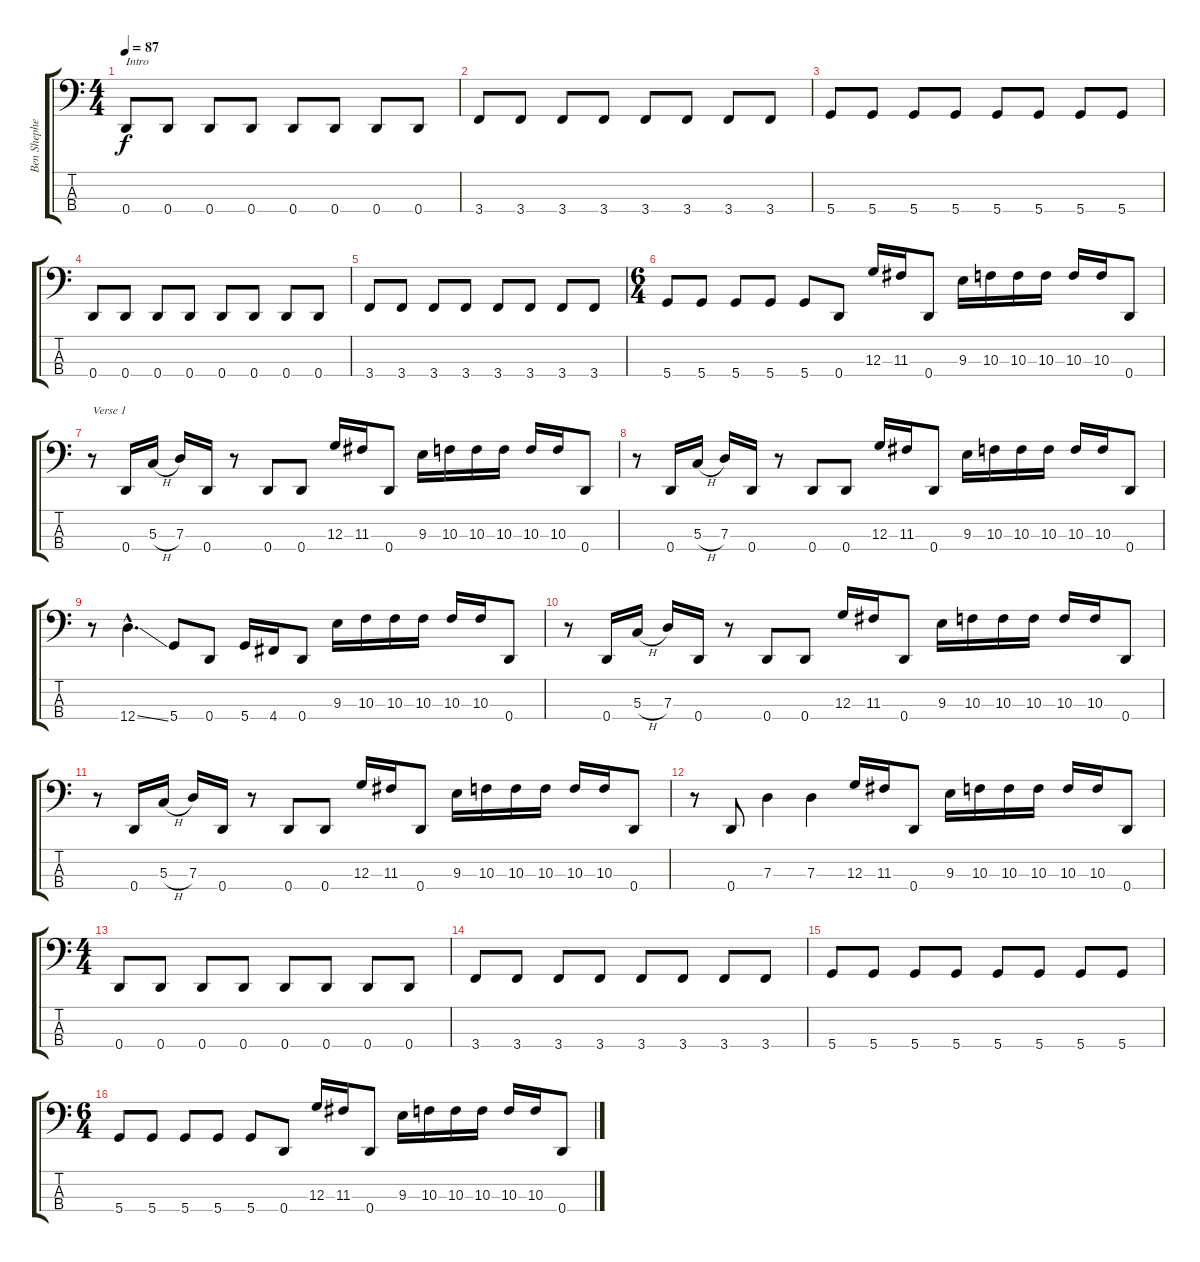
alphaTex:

\track ("Ben Shepherd" "Ben Shephe") {instrument electricbassfinger}
\staff {score tabs}
\tuning (G2 D2 G1 D1) {hide}
\ts (4 4)
\tempo 87
\clef f4
\ks c
0.4.8{txt "Intro" dy f instrument electricbassfinger} 0.4.8 0.4.8 0.4.8 0.4.8 0.4.8 0.4.8 0.4.8 |
3.4.8 3.4.8 3.4.8 3.4.8 3.4.8 3.4.8 3.4.8 3.4.8 |
5.4.8 5.4.8 5.4.8 5.4.8 5.4.8 5.4.8 5.4.8 5.4.8 |
0.4.8 0.4.8 0.4.8 0.4.8 0.4.8 0.4.8 0.4.8 0.4.8 |
3.4.8 3.4.8 3.4.8 3.4.8 3.4.8 3.4.8 3.4.8 3.4.8 |
\ts (6 4)
5.4.8 5.4.8 5.4.8 5.4.8 5.4.8 0.4.8 12.3.16 11.3.16 0.4.8 9.3.16 10.3.16 10.3.16 10.3.16 10.3.16 10.3.16 0.4.8 |
r.8{txt "Verse 1"} 0.4.16 5.3{h}.16 7.3.16 0.4.16 r.8 0.4.8 0.4.8 12.3.16 11.3.16 0.4.8 9.3.16 10.3.16 10.3.16 10.3.16 10.3.16 10.3.16 0.4.8 |
r.8 0.4.16 5.3{h}.16 7.3.16 0.4.16 r.8 0.4.8 0.4.8 12.3.16 11.3.16 0.4.8 9.3.16 10.3.16 10.3.16 10.3.16 10.3.16 10.3.16 0.4.8 |
r.8 12.4{ss hac}.4{d} 5.4.8 0.4.8 5.4.16 4.4.16 0.4.8 9.3.16 10.3.16 10.3.16 10.3.16 10.3.16 10.3.16 0.4.8 |
r.8 0.4.16 5.3{h}.16 7.3.16 0.4.16 r.8 0.4.8 0.4.8 12.3.16 11.3.16 0.4.8 9.3.16 10.3.16 10.3.16 10.3.16 10.3.16 10.3.16 0.4.8 |
r.8 0.4.16 5.3{h}.16 7.3.16 0.4.16 r.8 0.4.8 0.4.8 12.3.16 11.3.16 0.4.8 9.3.16 10.3.16 10.3.16 10.3.16 10.3.16 10.3.16 0.4.8 |
r.8 0.4.8 7.3.4 7.3.4 12.3.16 11.3.16 0.4.8 9.3.16 10.3.16 10.3.16 10.3.16 10.3.16 10.3.16 0.4.8 |
\ts (4 4)
0.4.8 0.4.8 0.4.8 0.4.8 0.4.8 0.4.8 0.4.8 0.4.8 |
3.4.8 3.4.8 3.4.8 3.4.8 3.4.8 3.4.8 3.4.8 3.4.8 |
5.4.8 5.4.8 5.4.8 5.4.8 5.4.8 5.4.8 5.4.8 5.4.8 |
\ts (6 4)
5.4.8 5.4.8 5.4.8 5.4.8 5.4.8 0.4.8 12.3.16 11.3.16 0.4.8 9.3.16 10.3.16 10.3.16 10.3.16 10.3.16 10.3.16 0.4.8
